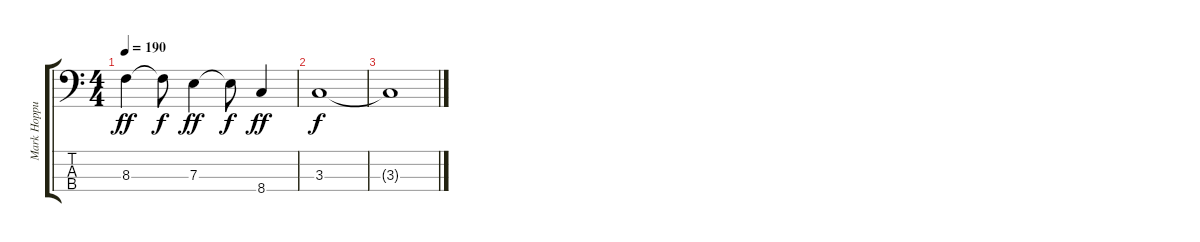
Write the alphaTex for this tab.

\track ("Mark Hoppus - Bass" "Mark Hoppu") {instrument electricbasspick}
\staff {score tabs}
\tuning (G2 D2 A1 E1) {hide}
\ts (4 4)
\tempo 190
\clef f4
\ks c
8.3.4{dy ff} 8.3{t}.8{dy f} 7.3.4{dy ff} 7.3{t}.8{dy f} 8.4.4{dy ff} |
3.3.1{dy f} |
3.3{t}.1
